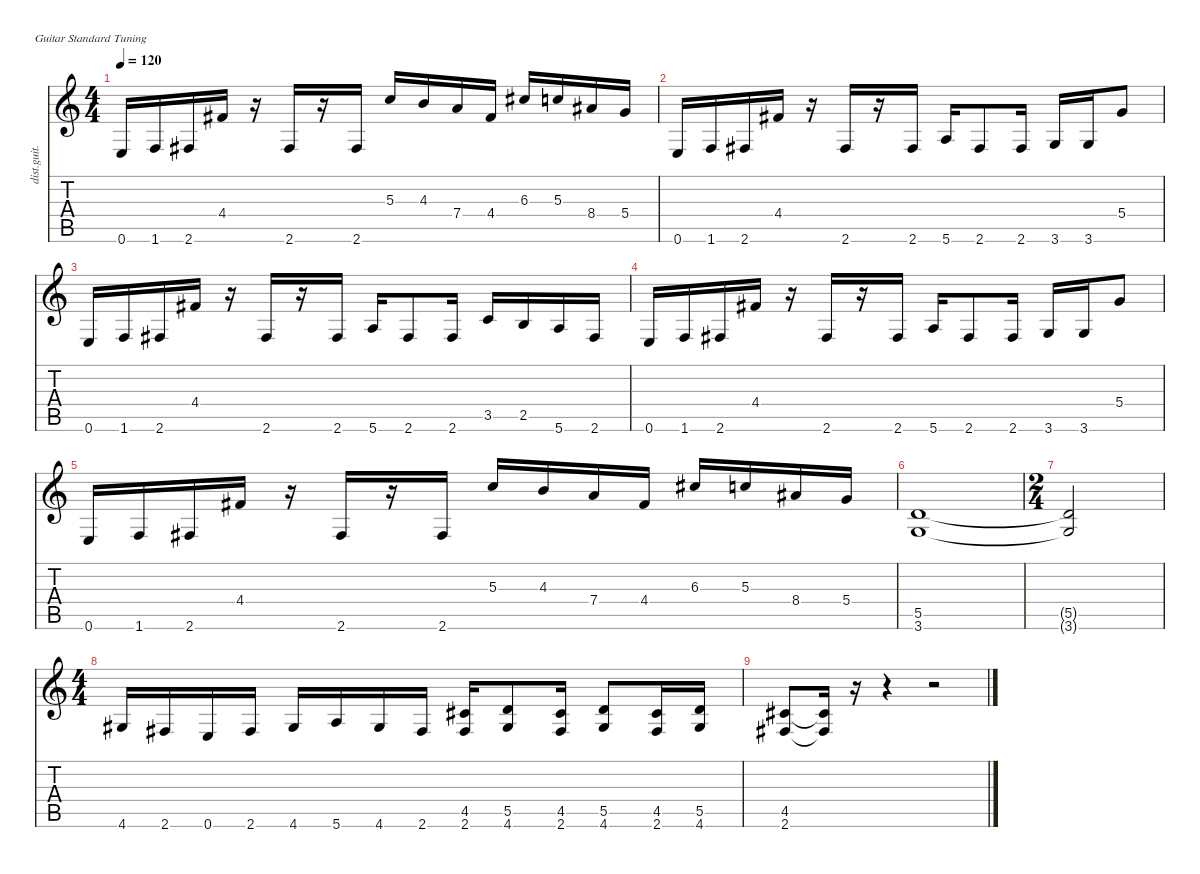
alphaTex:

\defaultSystemsLayout 4
\hideDynamics
\bracketExtendMode nobrackets
\otherSystemsTrackNameOrientation horizontal
\track ("Friedman" "dist.guit.") {instrument distortionguitar}
\staff {score tabs}
\tuning (E4 B3 G3 D3 A2 E2)
\ts (4 4)
\tempo 120
\clef g2
\ks c
0.6.16{dy f beam Up} 1.6.16{beam Up} 2.6{acc #}.16{beam Up} 4.4{acc #}.16{beam Up} r.16{beam Up} 2.6{acc #}.16{beam Up} r.16{beam Up} 2.6{acc #}.16{beam Up} 5.3.16{beam Up} 4.3.16{beam Up} 7.4.16{beam Up} 4.4{acc #}.16{beam Up} 6.3{acc #}.16{beam Up} 5.3.16{beam Up} 8.4{acc #}.16{beam Up} 5.4.16{beam Up} |
0.6.16{beam Up} 1.6.16{beam Up} 2.6{acc #}.16{beam Up} 4.4{acc #}.16{beam Up} r.16{beam Up} 2.6{acc #}.16{beam Up} r.16{beam Up} 2.6{acc #}.16{beam Up} 5.6.16{beam Up} 2.6{acc #}.8{beam Up} 2.6{acc #}.16{beam Up} 3.6.16{beam Up} 3.6.16{beam Up} 5.4.8{beam Up} |
0.6.16{beam Up} 1.6.16{beam Up} 2.6{acc #}.16{beam Up} 4.4{acc #}.16{beam Up} r.16{beam Up} 2.6{acc #}.16{beam Up} r.16{beam Up} 2.6{acc #}.16{beam Up} 5.6.16{beam Up} 2.6{acc #}.8{beam Up} 2.6{acc #}.16{beam Up} 3.5.16{beam Up} 2.5.16{beam Up} 5.6.16{beam Up} 2.6{acc #}.16{beam Up} |
0.6.16{beam Up} 1.6.16{beam Up} 2.6{acc #}.16{beam Up} 4.4{acc #}.16{beam Up} r.16{beam Up} 2.6{acc #}.16{beam Up} r.16{beam Up} 2.6{acc #}.16{beam Up} 5.6.16{beam Up} 2.6{acc #}.8{beam Up} 2.6{acc #}.16{beam Up} 3.6.16{beam Up} 3.6.16{beam Up} 5.4.8{beam Up} |
0.6.16{beam Up} 1.6.16{beam Up} 2.6{acc #}.16{beam Up} 4.4{acc #}.16{beam Up} r.16{beam Up} 2.6{acc #}.16{beam Up} r.16{beam Up} 2.6{acc #}.16{beam Up} 5.3.16{beam Up} 4.3.16{beam Up} 7.4.16{beam Up} 4.4{acc #}.16{beam Up} 6.3{acc #}.16{beam Up} 5.3.16{beam Up} 8.4{acc #}.16{beam Up} 5.4.16{beam Up} |
(5.5 3.6).1{beam Up} |
\ts (2 4)
\beaming (8 2 2)
(5.5{t} 3.6{t}).2{beam Up} |
\ts (4 4)
\beaming (8 2 2 2 2)
4.6{acc #}.16{beam Up} 2.6{acc #}.16{beam Up} 0.6.16{beam Up} 2.6{acc #}.16{beam Up} 4.6{acc #}.16{beam Up} 5.6.16{beam Up} 4.6{acc #}.16{beam Up} 2.6{acc #}.16{beam Up} (4.5{acc #} 2.6{acc #}).16{beam Up} (5.5 4.6{acc #}).8{beam Up} (4.5{acc #} 2.6{acc #}).16{beam Up} (5.5 4.6{acc #}).8{beam Up} (4.5{acc #} 2.6{acc #}).16{beam Up} (5.5 4.6{acc #}).16{beam Up} |
(4.5{acc #} 2.6{acc #}).8{beam Up} (4.5{t acc #} 2.6{t acc #}).16{beam Up} r.16{beam Up} r.4{beam Up} r.2{beam Up}
